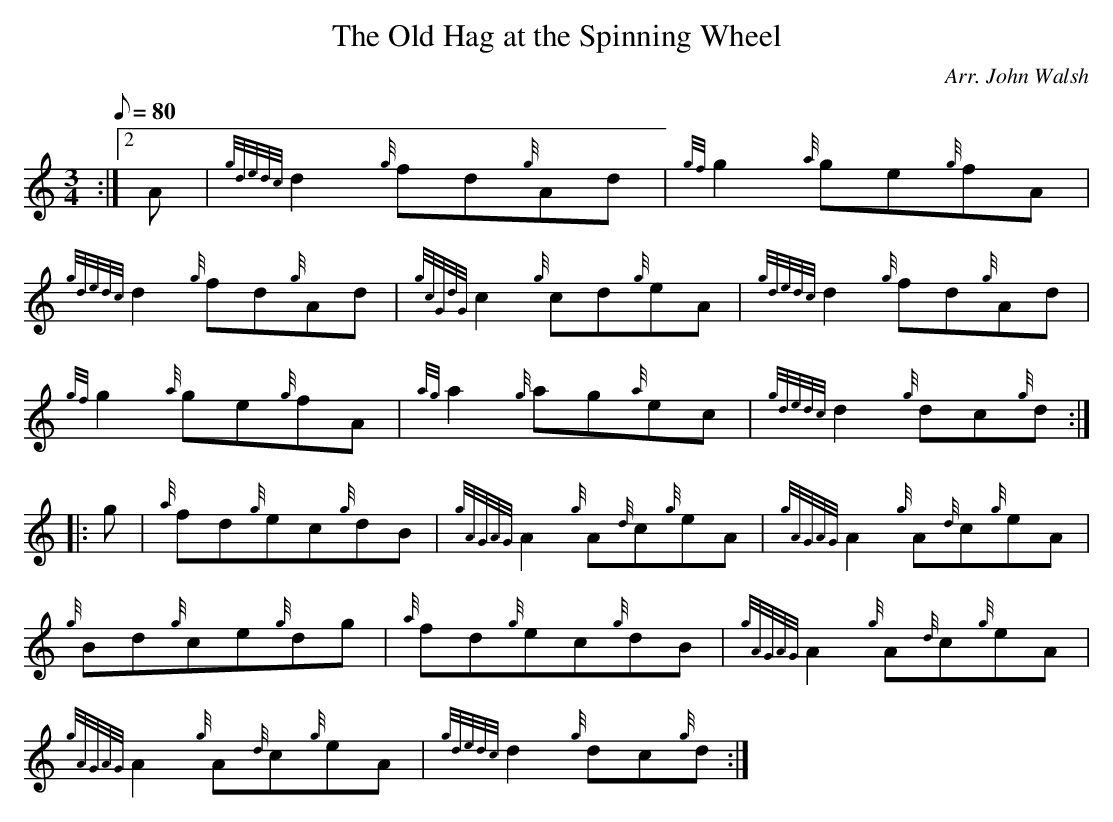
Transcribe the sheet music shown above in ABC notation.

X:1
T:The Old Hag at the Spinning Wheel
M:3/4
L:1/8
Q:80
C:Arr. John Walsh
K:HP
:|2 A | \
{gdedc}d2{g}fd{g}Ad | \
{gf}g2{a}ge{g}fA |
{gdedc}d2{g}fd{g}Ad | \
{gcGdG}c2{g}cd{g}eA | \
{gdedc}d2{g}fd{g}Ad |
{gf}g2{a}ge{g}fA | \
{ag}a2{g}ag{a}ec | \
{gdedc}d2{g}dc{g}d ::
g | \
{a}fd{g}ec{g}dB | \
{gAGAG}A2{g}A{d}c{g}eA | \
{gAGAG}A2{g}A{d}c{g}eA |
{g}Bd{g}ce{g}dg | \
{a}fd{g}ec{g}dB | \
{gAGAG}A2{g}A{d}c{g}eA |
{gAGAG}A2{g}A{d}c{g}eA | \
{gdedc}d2{g}dc{g}d :|
